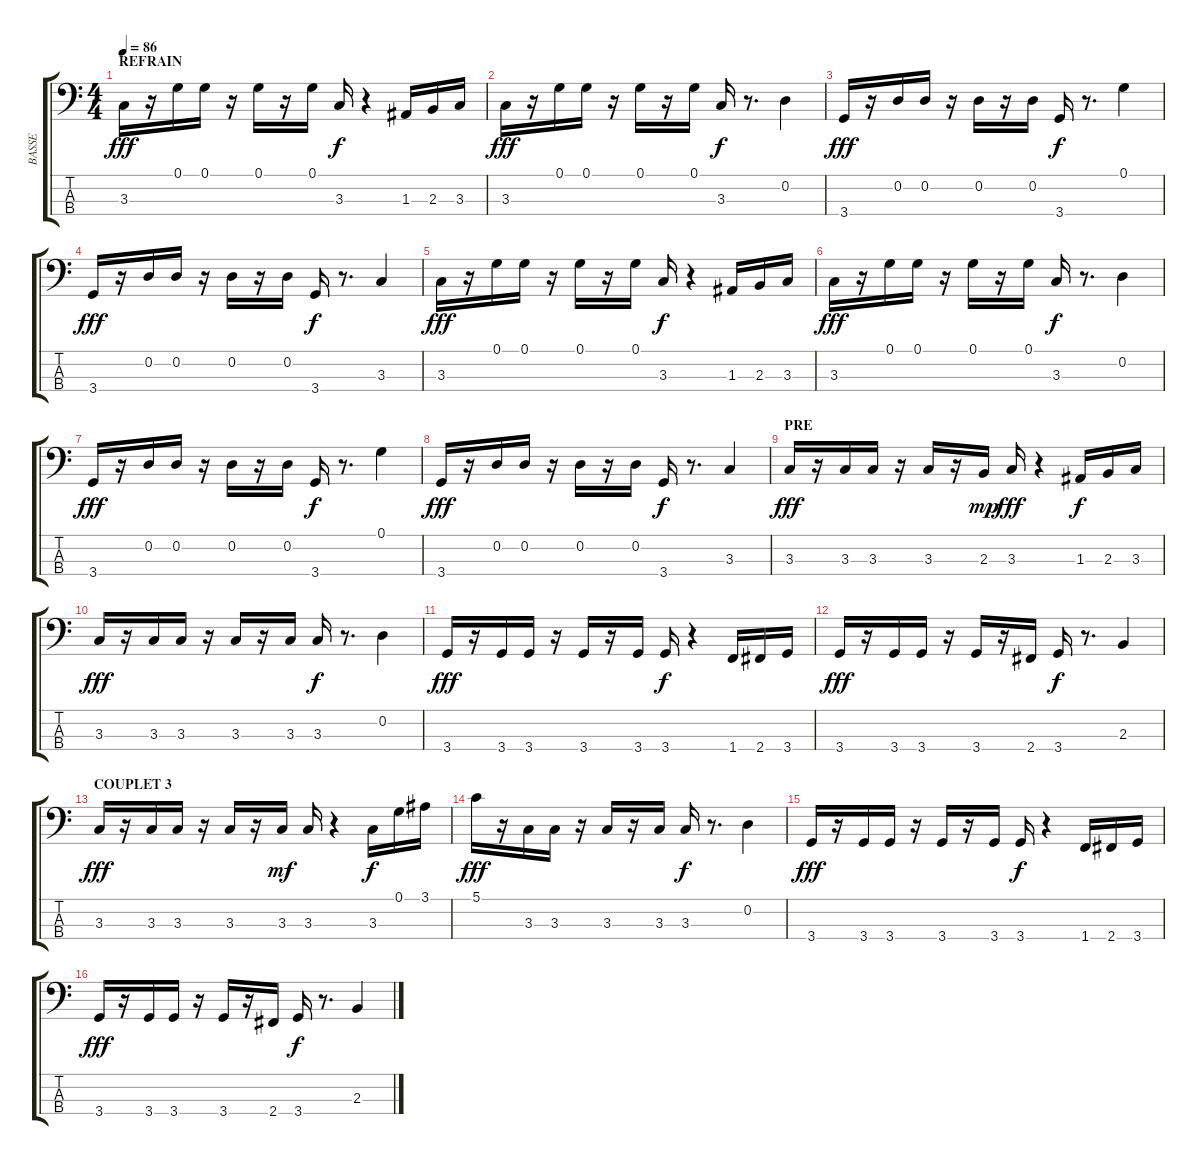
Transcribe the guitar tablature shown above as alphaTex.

\track ("BASSE" "BASSE") {instrument electricbassfinger}
\staff {score tabs}
\tuning (G2 D2 A1 E1) {hide}
\ts (4 4)
\section ("" "REFRAIN")
\tempo 86
\clef f4
\ks c
3.3.16{dy fff} r.16 0.1.16 0.1.16 r.16 0.1.16 r.16 0.1.16 3.3.16{dy f} r.4 1.3.16 2.3.16 3.3.16 |
3.3.16{dy fff} r.16 0.1.16 0.1.16 r.16 0.1.16 r.16 0.1.16 3.3.16{dy f} r.8{d} 0.2.4 |
3.4.16{dy fff} r.16 0.2.16 0.2.16 r.16 0.2.16 r.16 0.2.16 3.4.16{dy f} r.8{d} 0.1.4 |
3.4.16{dy fff} r.16 0.2.16 0.2.16 r.16 0.2.16 r.16 0.2.16 3.4.16{dy f} r.8{d} 3.3.4 |
3.3.16{dy fff} r.16 0.1.16 0.1.16 r.16 0.1.16 r.16 0.1.16 3.3.16{dy f} r.4 1.3.16 2.3.16 3.3.16 |
3.3.16{dy fff} r.16 0.1.16 0.1.16 r.16 0.1.16 r.16 0.1.16 3.3.16{dy f} r.8{d} 0.2.4 |
3.4.16{dy fff} r.16 0.2.16 0.2.16 r.16 0.2.16 r.16 0.2.16 3.4.16{dy f} r.8{d} 0.1.4 |
3.4.16{dy fff} r.16 0.2.16 0.2.16 r.16 0.2.16 r.16 0.2.16 3.4.16{dy f} r.8{d} 3.3.4 |
\section ("" "PRE")
3.3.16{dy fff} r.16 3.3.16 3.3.16 r.16 3.3.16 r.16 2.3.16{dy mp} 3.3.16{dy fff} r.4 1.3.16{dy f} 2.3.16 3.3.16 |
3.3.16{dy fff} r.16 3.3.16 3.3.16 r.16 3.3.16 r.16 3.3.16 3.3.16{dy f} r.8{d} 0.2.4 |
3.4.16{dy fff} r.16 3.4.16 3.4.16 r.16 3.4.16 r.16 3.4.16 3.4.16{dy f} r.4 1.4.16 2.4.16 3.4.16 |
3.4.16{dy fff} r.16 3.4.16 3.4.16 r.16 3.4.16 r.16 2.4.16 3.4.16{dy f} r.8{d} 2.3.4 |
\section ("" "COUPLET 3")
3.3.16{dy fff} r.16 3.3.16 3.3.16 r.16 3.3.16 r.16 3.3.16{dy mf} 3.3.16 r.4 3.3.16{dy f} 0.1.16 3.1.16 |
5.1.16{dy fff} r.16 3.3.16 3.3.16 r.16 3.3.16 r.16 3.3.16 3.3.16{dy f} r.8{d} 0.2.4 |
3.4.16{dy fff} r.16 3.4.16 3.4.16 r.16 3.4.16 r.16 3.4.16 3.4.16{dy f} r.4 1.4.16 2.4.16 3.4.16 |
3.4.16{dy fff} r.16 3.4.16 3.4.16 r.16 3.4.16 r.16 2.4.16 3.4.16{dy f} r.8{d} 2.3.4
